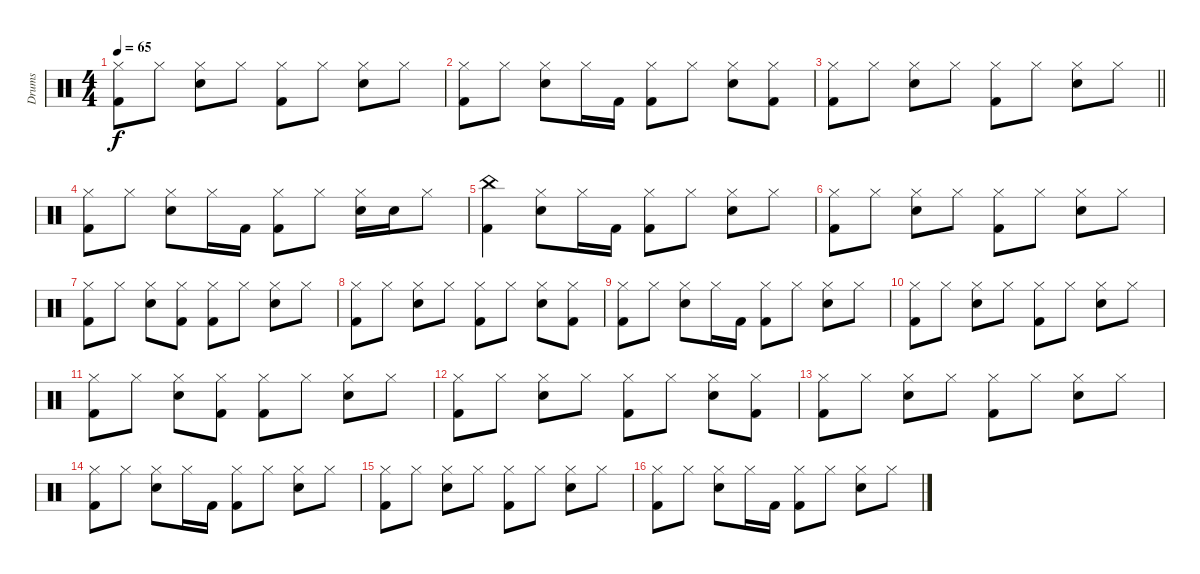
\track ("Drums" "Drums") {instrument percussion}
\staff {score}
\articulation defaults
\ts (4 4)
\tempo 65
\clef neutral
\ks c
("Hi-Hat (closed)" "Kick (hit) 2").8{dy f} "Hi-Hat (closed)".8 ("Hi-Hat (closed)" "Snare (hit) 2").8 "Hi-Hat (closed)".8 ("Hi-Hat (closed)" "Kick (hit) 2").8 "Hi-Hat (closed)".8 ("Hi-Hat (closed)" "Snare (hit) 2").8 "Hi-Hat (closed)".8 |
("Hi-Hat (closed)" "Kick (hit) 2").8 "Hi-Hat (closed)".8 ("Hi-Hat (closed)" "Snare (hit) 2").8 "Hi-Hat (closed)".16 "Kick (hit) 2".16 ("Hi-Hat (closed)" "Kick (hit) 2").8 "Hi-Hat (closed)".8 ("Hi-Hat (closed)" "Snare (hit) 2").8 ("Hi-Hat (closed)" "Kick (hit) 2").8 |
\barLineRight lightlight
("Hi-Hat (closed)" "Kick (hit) 2").8 "Hi-Hat (closed)".8 ("Hi-Hat (closed)" "Snare (hit) 2").8 "Hi-Hat (closed)".8 ("Hi-Hat (closed)" "Kick (hit) 2").8 "Hi-Hat (closed)".8 ("Hi-Hat (closed)" "Snare (hit) 2").8 "Hi-Hat (closed)".8 |
("Hi-Hat (closed)" "Kick (hit) 2").8 "Hi-Hat (closed)".8 ("Hi-Hat (closed)" "Snare (hit) 2").8 "Hi-Hat (closed)".16 "Kick (hit) 2".16 ("Hi-Hat (closed)" "Kick (hit) 2").8 "Hi-Hat (closed)".8 ("Hi-Hat (closed)" "Snare (hit) 2").16 "Snare (hit) 2".16 "Hi-Hat (closed)".8 |
("China (hit)" "Kick (hit) 2").4 ("Hi-Hat (closed)" "Snare (hit) 2").8 "Hi-Hat (closed)".16 "Kick (hit) 2".16 ("Hi-Hat (closed)" "Kick (hit) 2").8 "Hi-Hat (closed)".8 ("Hi-Hat (closed)" "Snare (hit) 2").8 "Hi-Hat (closed)".8 |
("Hi-Hat (closed)" "Kick (hit) 2").8 "Hi-Hat (closed)".8 ("Hi-Hat (closed)" "Snare (hit) 2").8 "Hi-Hat (closed)".8 ("Hi-Hat (closed)" "Kick (hit) 2").8 "Hi-Hat (closed)".8 ("Hi-Hat (closed)" "Snare (hit) 2").8 "Hi-Hat (closed)".8 |
("Hi-Hat (closed)" "Kick (hit) 2").8 "Hi-Hat (closed)".8 ("Hi-Hat (closed)" "Snare (hit) 2").8 ("Hi-Hat (closed)" "Kick (hit) 2").8 ("Hi-Hat (closed)" "Kick (hit) 2").8 "Hi-Hat (closed)".8 ("Hi-Hat (closed)" "Snare (hit) 2").8 "Hi-Hat (closed)".8 |
("Hi-Hat (closed)" "Kick (hit) 2").8 "Hi-Hat (closed)".8 ("Hi-Hat (closed)" "Snare (hit) 2").8 "Hi-Hat (closed)".8 ("Hi-Hat (closed)" "Kick (hit) 2").8 "Hi-Hat (closed)".8 ("Hi-Hat (closed)" "Snare (hit) 2").8 ("Hi-Hat (closed)" "Kick (hit) 2").8 |
("Hi-Hat (closed)" "Kick (hit) 2").8 "Hi-Hat (closed)".8 ("Hi-Hat (closed)" "Snare (hit) 2").8 "Hi-Hat (closed)".16 "Kick (hit) 2".16 ("Hi-Hat (closed)" "Kick (hit) 2").8 "Hi-Hat (closed)".8 ("Hi-Hat (closed)" "Snare (hit) 2").8 "Hi-Hat (closed)".8 |
("Hi-Hat (closed)" "Kick (hit) 2").8 "Hi-Hat (closed)".8 ("Hi-Hat (closed)" "Snare (hit) 2").8 "Hi-Hat (closed)".8 ("Hi-Hat (closed)" "Kick (hit) 2").8 "Hi-Hat (closed)".8 ("Hi-Hat (closed)" "Snare (hit) 2").8 "Hi-Hat (closed)".8 |
("Hi-Hat (closed)" "Kick (hit) 2").8 "Hi-Hat (closed)".8 ("Hi-Hat (closed)" "Snare (hit) 2").8 ("Hi-Hat (closed)" "Kick (hit) 2").8 ("Hi-Hat (closed)" "Kick (hit) 2").8 "Hi-Hat (closed)".8 ("Hi-Hat (closed)" "Snare (hit) 2").8 "Hi-Hat (closed)".8 |
("Hi-Hat (closed)" "Kick (hit) 2").8 "Hi-Hat (closed)".8 ("Hi-Hat (closed)" "Snare (hit) 2").8 "Hi-Hat (closed)".8 ("Hi-Hat (closed)" "Kick (hit) 2").8 "Hi-Hat (closed)".8 ("Hi-Hat (closed)" "Snare (hit) 2").8 ("Hi-Hat (closed)" "Kick (hit) 2").8 |
("Hi-Hat (closed)" "Kick (hit) 2").8 "Hi-Hat (closed)".8 ("Hi-Hat (closed)" "Snare (hit) 2").8 "Hi-Hat (closed)".8 ("Hi-Hat (closed)" "Kick (hit) 2").8 "Hi-Hat (closed)".8 ("Hi-Hat (closed)" "Snare (hit) 2").8 "Hi-Hat (closed)".8 |
("Hi-Hat (closed)" "Kick (hit) 2").8 "Hi-Hat (closed)".8 ("Hi-Hat (closed)" "Snare (hit) 2").8 "Hi-Hat (closed)".16 "Kick (hit) 2".16 ("Hi-Hat (closed)" "Kick (hit) 2").8 "Hi-Hat (closed)".8 ("Hi-Hat (closed)" "Snare (hit) 2").8 "Hi-Hat (closed)".8 |
("Hi-Hat (closed)" "Kick (hit) 2").8 "Hi-Hat (closed)".8 ("Hi-Hat (closed)" "Snare (hit) 2").8 "Hi-Hat (closed)".8 ("Hi-Hat (closed)" "Kick (hit) 2").8 "Hi-Hat (closed)".8 ("Hi-Hat (closed)" "Snare (hit) 2").8 "Hi-Hat (closed)".8 |
("Hi-Hat (closed)" "Kick (hit) 2").8 "Hi-Hat (closed)".8 ("Hi-Hat (closed)" "Snare (hit) 2").8 "Hi-Hat (closed)".16 "Kick (hit) 2".16 ("Hi-Hat (closed)" "Kick (hit) 2").8 "Hi-Hat (closed)".8 ("Hi-Hat (closed)" "Snare (hit) 2").8 "Hi-Hat (closed)".8
